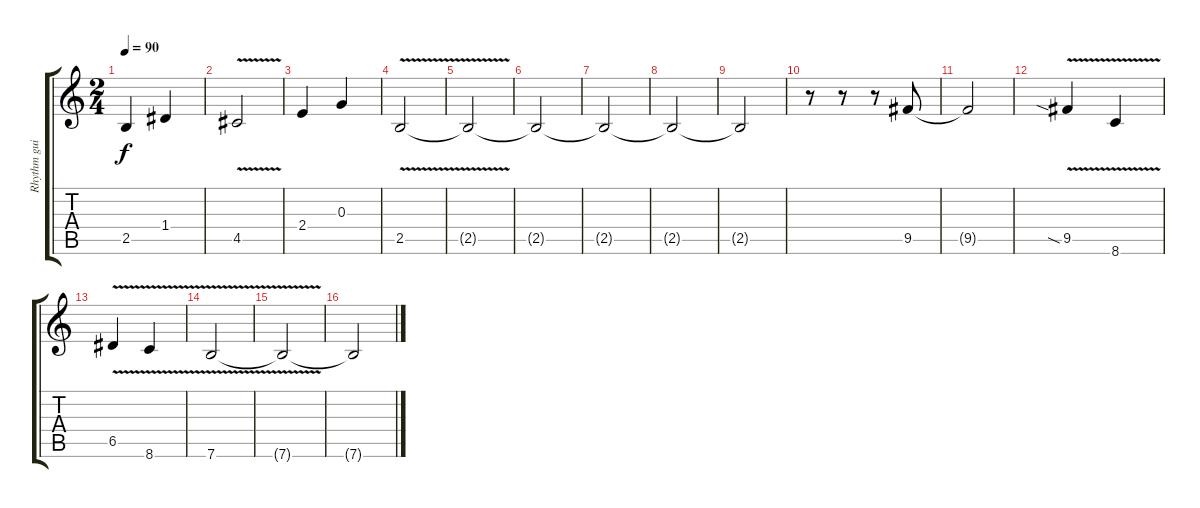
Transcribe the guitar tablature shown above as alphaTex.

\track ("Rhythm guitar + addition lead" "Rhythm gui") {instrument overdrivenguitar}
\staff {score tabs}
\tuning (E4 B3 G3 D3 A2 E2) {hide}
\ts (2 4)
\tempo 90
\clef g2
\ks c
2.5.4{dy f} 1.4.4 |
4.5{v}.2 |
2.4.4 0.3.4 |
2.5{v}.2 |
2.5{t}.2 |
2.5{t}.2 |
2.5{t}.2 |
2.5{t}.2 |
2.5{t}.2 |
r.8 r.8 r.8 9.5.8 |
9.5{t}.2 |
9.5{v sia}.4 8.6{v}.4 |
6.5{v}.4 8.6{v}.4 |
7.6{v}.2 |
7.6{t}.2{volume 0} |
7.6{t}.2
